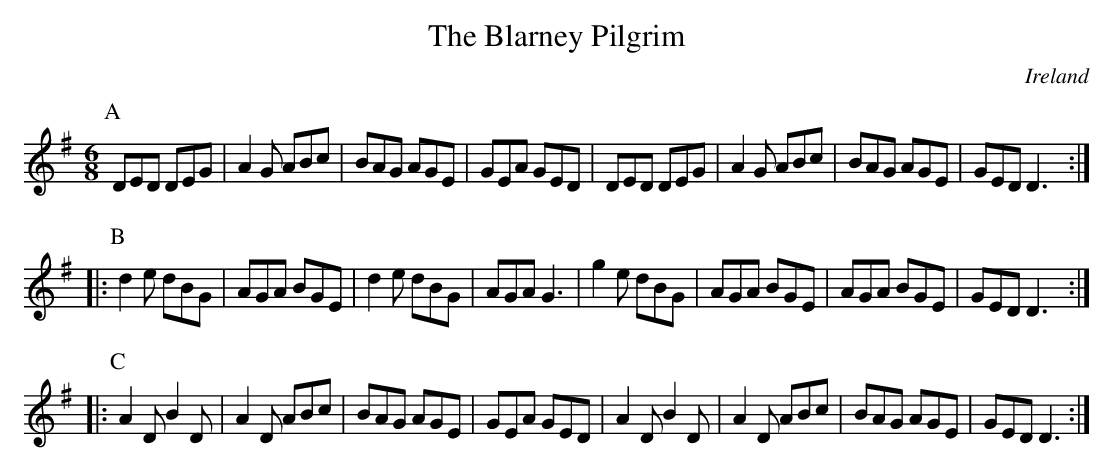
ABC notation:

X:1
T:Blarney Pilgrim, The
O:Ireland
M:6/8
K:DMix
P:A
DED DEG|A2G ABc|BAG AGE|GEA GED|\
DED DEG|A2G ABc|BAG AGE|GED D3::
P:B
d2e dBG|AGA BGE|d2e dBG|AGA G3|\
g2e dBG|AGA BGE|AGA BGE|GED D3::
P:C
A2D B2D|A2D ABc|BAG AGE|GEA GED|\
A2D B2D|A2D ABc|BAG AGE|GED D3:|
